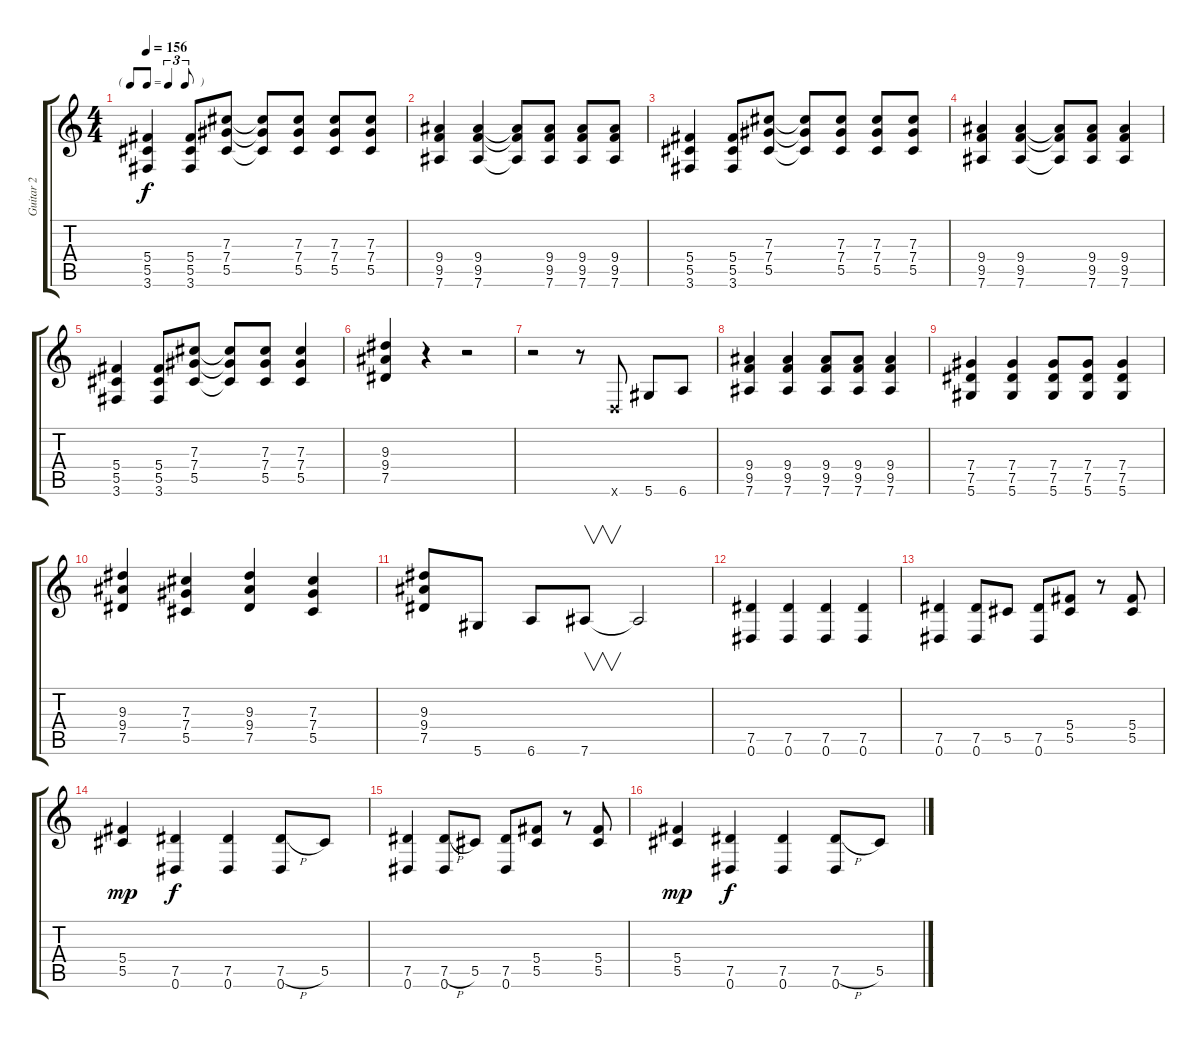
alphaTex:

\track ("Guitar 2" "Guitar 2") {instrument distortionguitar}
\staff {score tabs}
\tuning (Eb4 Bb3 Gb3 Db3 Ab2 Eb2) {hide}
\ts (4 4)
\tf triplet8th
\tempo 156
\clef g2
\ks c
(5.4 5.5 3.6).4{dy f} (5.4 5.5 3.6).8 (7.3 7.4 5.5).8 (7.3{t} 7.4{t} 5.5{t}).8 (7.3 7.4 5.5).8 (7.3 7.4 5.5).8 (7.3 7.4 5.5).8 |
(9.4 9.5 7.6).4 (9.4 9.5 7.6).4 (9.4{t} 9.5{t} 7.6{t}).8 (9.4 9.5 7.6).8 (9.4 9.5 7.6).8 (9.4 9.5 7.6).8 |
(5.4 5.5 3.6).4 (5.4 5.5 3.6).8 (7.3 7.4 5.5).8 (7.3{t} 7.4{t} 5.5{t}).8 (7.3 7.4 5.5).8 (7.3 7.4 5.5).8 (7.3 7.4 5.5).8 |
(9.4 9.5 7.6).4 (9.4 9.5 7.6).4 (9.4{t} 9.5{t} 7.6{t}).8 (9.4 9.5 7.6).8 (9.4 9.5 7.6).4 |
(5.4 5.5 3.6).4 (5.4 5.5 3.6).8 (7.3 7.4 5.5).8 (7.3{t} 7.4{t} 5.5{t}).8 (7.3 7.4 5.5).8 (7.3 7.4 5.5).4 |
(9.3 9.4 7.5).4 r.4 r.2 |
r.2 r.8 -1.6{x}.8 5.6.8 6.6.8 |
(9.4 9.5 7.6).4 (9.4 9.5 7.6).4 (9.4 9.5 7.6).8 (9.4 9.5 7.6).8 (9.4 9.5 7.6).4 |
(7.4 7.5 5.6).4 (7.4 7.5 5.6).4 (7.4 7.5 5.6).8 (7.4 7.5 5.6).8 (7.4 7.5 5.6).4 |
(9.3 9.4 7.5).4 (7.3 7.4 5.5).4 (9.3 9.4 7.5).4 (7.3 7.4 5.5).4 |
(9.3 9.4 7.5).8 5.6.8 6.6.8 7.6.8{v} 7.6{t}.2 |
(7.5 0.6).4 (7.5 0.6).4 (7.5 0.6).4 (7.5 0.6).4 |
(7.5 0.6).4 (7.5 0.6).8 5.5.8 (7.5 0.6).8 (5.4 5.5).8 r.8 (5.4 5.5).8 |
(5.4 5.5).4{dy mp} (7.5 0.6).4{dy f} (7.5 0.6).4 (7.5{h} 0.6).8 5.5.8 |
(7.5 0.6).4 (7.5{h} 0.6).8 5.5.8 (7.5 0.6).8 (5.4 5.5).8 r.8 (5.4 5.5).8 |
(5.4 5.5).4{dy mp} (7.5 0.6).4{dy f} (7.5 0.6).4 (7.5{h} 0.6).8 5.5.8
